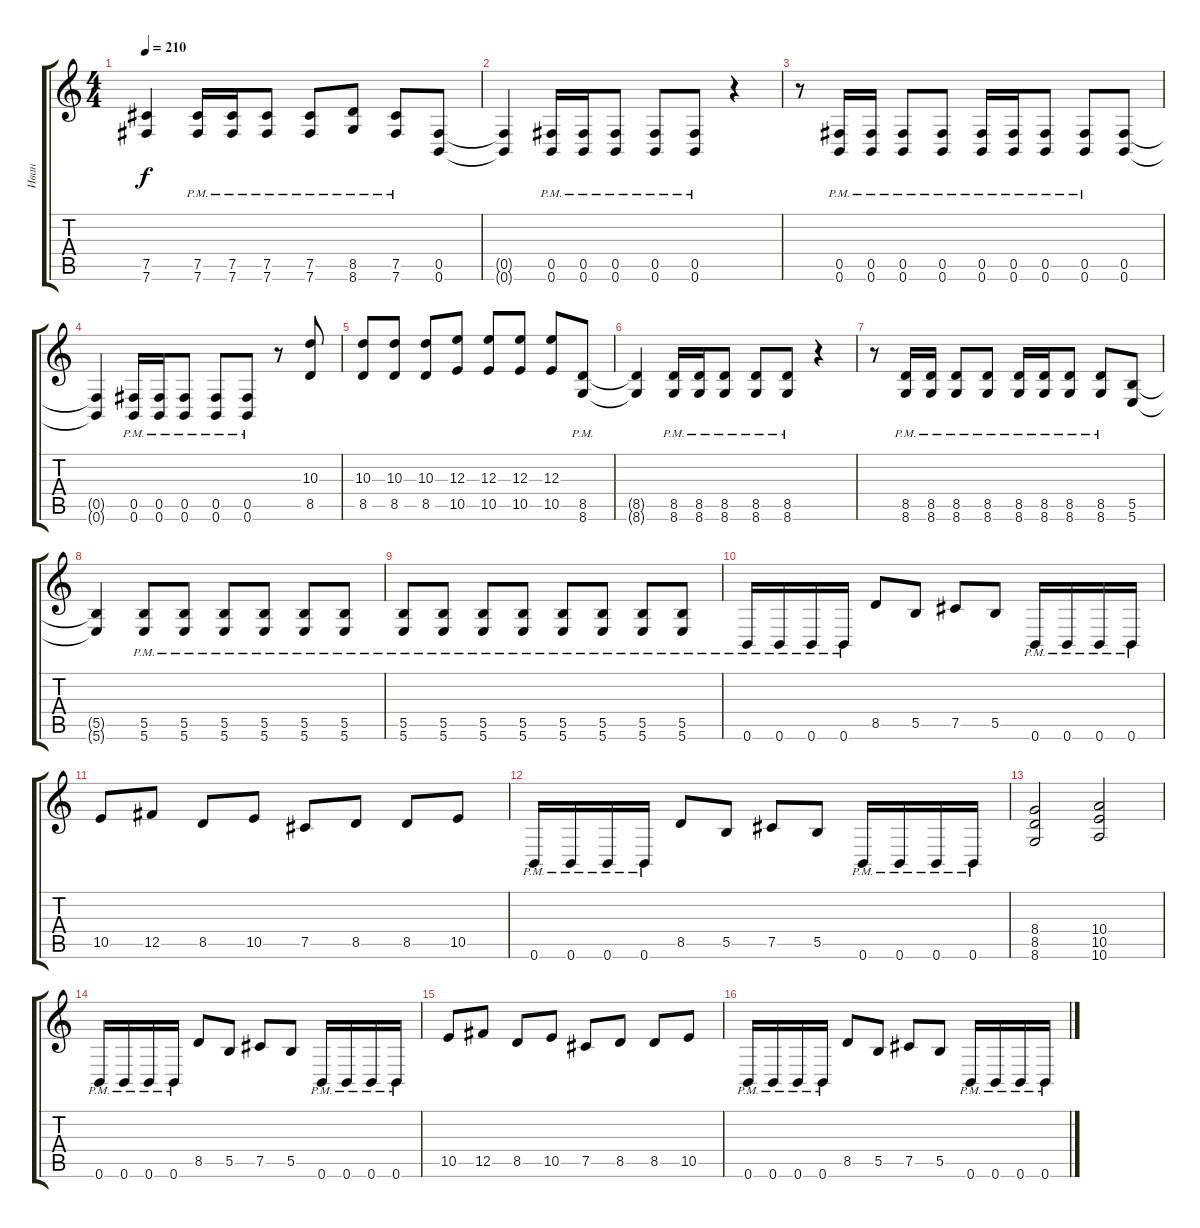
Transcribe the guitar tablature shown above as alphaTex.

\track ("Иван" "Иван") {instrument distortionguitar}
\staff {score tabs}
\tuning (Db4 Ab3 E3 B2 Gb2 B1) {hide}
\ts (4 4)
\tempo 210
\clef g2
\ks c
(7.5{t} 7.6{t}).4{dy f} (7.5{pm} 7.6).16 (7.5{pm} 7.6).16 (7.5{pm} 7.6).8 (7.5{pm} 7.6).8 (8.5{pm} 8.6).8 (7.5{pm} 7.6).8 (0.5 0.6).8 |
(0.5{t} 0.6{t}).4 (0.5{pm} 0.6).16 (0.5{pm} 0.6).16 (0.5{pm} 0.6).8 (0.5{pm} 0.6).8 (0.5{pm} 0.6).8 r.4 |
r.8 (0.5{pm} 0.6).16 (0.5{pm} 0.6).16 (0.5{pm} 0.6).8 (0.5{pm} 0.6).8 (0.5{pm} 0.6).16 (0.5{pm} 0.6).16 (0.5{pm} 0.6).8 (0.5{pm} 0.6).8 (0.5 0.6).8 |
(0.5{t} 0.6{t}).4 (0.5{pm} 0.6).16 (0.5{pm} 0.6).16 (0.5{pm} 0.6).8 (0.5{pm} 0.6).8 (0.5{pm} 0.6).8 r.8 (10.3 8.5).8 |
(10.3 8.5).8 (10.3 8.5).8 (10.3 8.5).8 (12.3 10.5).8 (12.3 10.5).8 (12.3 10.5).8 (12.3 10.5).8 (8.5{pm} 8.6).8 |
(8.5{t} 8.6{t}).4 (8.5{pm} 8.6).16 (8.5{pm} 8.6).16 (8.5{pm} 8.6).8 (8.5{pm} 8.6).8 (8.5{pm} 8.6).8 r.4 |
r.8 (8.5{pm} 8.6).16 (8.5{pm} 8.6).16 (8.5{pm} 8.6).8 (8.5{pm} 8.6).8 (8.5{pm} 8.6).16 (8.5{pm} 8.6).16 (8.5{pm} 8.6).8 (8.5{pm} 8.6).8 (5.5 5.6).8 |
(5.5{t} 5.6{t}).4 (5.5{pm} 5.6).8 (5.5{pm} 5.6).8 (5.5{pm} 5.6).8 (5.5{pm} 5.6).8 (5.5{pm} 5.6).8 (5.5{pm} 5.6).8 |
(5.5{pm} 5.6).8 (5.5{pm} 5.6).8 (5.5{pm} 5.6).8 (5.5{pm} 5.6).8 (5.5{pm} 5.6).8 (5.5{pm} 5.6).8 (5.5{pm} 5.6).8 (5.5{pm} 5.6).8 |
0.6{pm}.16 0.6{pm}.16 0.6{pm}.16 0.6{pm}.16 8.5.8 5.5.8 7.5.8 5.5.8 0.6{pm}.16 0.6{pm}.16 0.6{pm}.16 0.6{pm}.16 |
10.5.8 12.5.8 8.5.8 10.5.8 7.5.8 8.5.8 8.5.8 10.5.8 |
0.6{pm}.16 0.6{pm}.16 0.6{pm}.16 0.6{pm}.16 8.5.8 5.5.8 7.5.8 5.5.8 0.6{pm}.16 0.6{pm}.16 0.6{pm}.16 0.6{pm}.16 |
(8.4 8.5 8.6).2 (10.4 10.5 10.6).2 |
0.6{pm}.16 0.6{pm}.16 0.6{pm}.16 0.6{pm}.16 8.5.8 5.5.8 7.5.8 5.5.8 0.6{pm}.16 0.6{pm}.16 0.6{pm}.16 0.6{pm}.16 |
10.5.8 12.5.8 8.5.8 10.5.8 7.5.8 8.5.8 8.5.8 10.5.8 |
0.6{pm}.16 0.6{pm}.16 0.6{pm}.16 0.6{pm}.16 8.5.8 5.5.8 7.5.8 5.5.8 0.6{pm}.16 0.6{pm}.16 0.6{pm}.16 0.6{pm}.16
